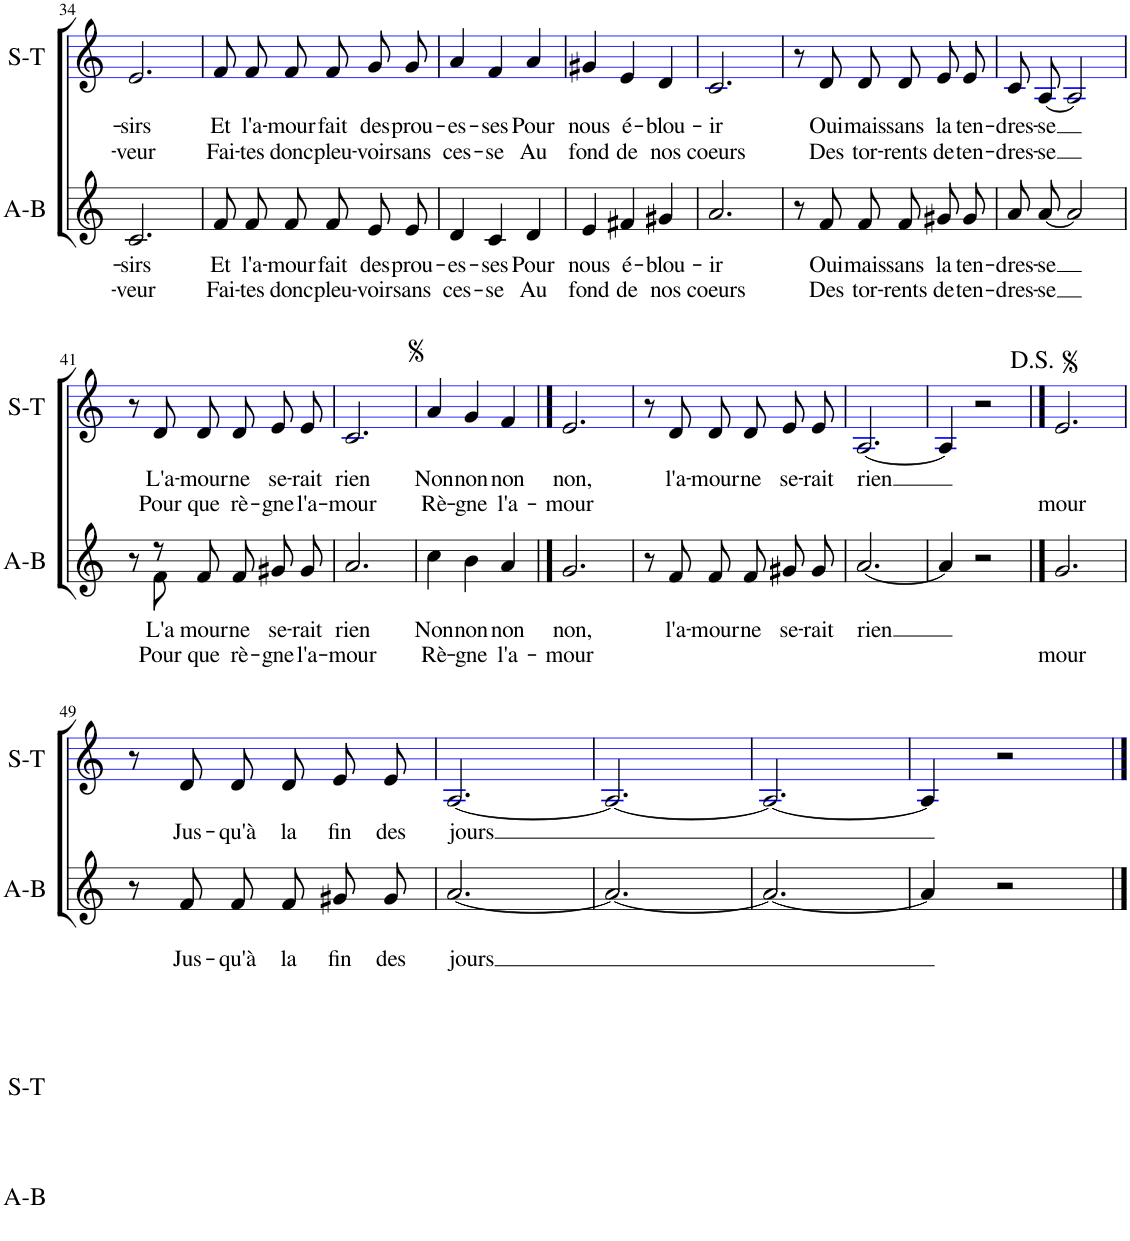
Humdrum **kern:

**kern	**text	**text	**kern	**text	**text
*part2	*part2	*part2	*part1	*part1	*part1
*staff2	*staff2	*staff2	*staff1	*staff1	*staff1
*I"A-B	*	*	*I"S-T	*	*
*I'A-B	*	*	*I'S-T	*	*
!!LO:PB:g=z
*clefG2	*	*	*clefG2	*	*
*k[]	*	*	*k[]	*	*
*M3/4	*	*	*M3/4	*	*
=34	=34	=34	=34	=34	=34
!	!LO:LY:b	!LO:LY:b	!	!LO:LY:b	!LO:LY:b
2.c/	-sirs	-veur	2.e/	-sirs	-veur
=35	=35	=35	=35	=35	=35
!	!LO:LY:b	!LO:LY:b	!	!LO:LY:b	!LO:LY:b
8f/L	Et	Fai-	8f/L	Et	Fai-
!	!LO:LY:b	!LO:LY:b	!	!LO:LY:b	!LO:LY:b
8f/J	l'a-	-tes	8f/J	l'a-	-tes
!	!LO:LY:b	!LO:LY:b	!	!LO:LY:b	!LO:LY:b
8f/L	-mour	donc	8f/L	-mour	donc
!	!LO:LY:b	!LO:LY:b	!	!LO:LY:b	!LO:LY:b
8f/J	fait	pleu-	8f/J	fait	pleu-
!	!LO:LY:b	!LO:LY:b	!	!LO:LY:b	!LO:LY:b
8e/L	des	-voir	8g/L	des	-voir
!	!LO:LY:b	!LO:LY:b	!	!LO:LY:b	!LO:LY:b
8e/J	prou-	sans	8g/J	prou-	sans
=36	=36	=36	=36	=36	=36
!	!LO:LY:b	!LO:LY:b	!	!LO:LY:b	!LO:LY:b
4d/	-es-	ces-	4a/	-es-	ces-
!	!LO:LY:b	!LO:LY:b	!	!LO:LY:b	!LO:LY:b
4c/	-ses	-se	4f/	-ses	-se
!	!LO:LY:b	!LO:LY:b	!	!LO:LY:b	!LO:LY:b
4d/	Pour	Au	4a/	Pour	Au
=37	=37	=37	=37	=37	=37
!	!LO:LY:b	!LO:LY:b	!	!LO:LY:b	!LO:LY:b
4e/	nous	fond	4g#X/	nous	fond
!	!LO:LY:b	!LO:LY:b	!	!LO:LY:b	!LO:LY:b
4f#X/	é-	de	4e/	é-	de
!	!LO:LY:b	!LO:LY:b	!	!LO:LY:b	!LO:LY:b
4g#X/	-blou-	nos	4d/	-blou-	nos
=38	=38	=38	=38	=38	=38
!	!LO:LY:b	!LO:LY:b	!	!LO:LY:b	!LO:LY:b
2.a/	-ir	coeurs	2.c/	-ir	coeurs
=39	=39	=39	=39	=39	=39
8r	.	.	8r	.	.
!	!LO:LY:b	!LO:LY:b	!	!LO:LY:b	!LO:LY:b
8f/	Oui	Des	8d/	Oui	Des
!	!LO:LY:b	!LO:LY:b	!	!LO:LY:b	!LO:LY:b
8f/L	mais	tor-	8d/L	mais	tor-
!	!LO:LY:b	!LO:LY:b	!	!LO:LY:b	!LO:LY:b
8f/J	sans	-rents	8d/J	sans	-rents
!	!LO:LY:b	!LO:LY:b	!	!LO:LY:b	!LO:LY:b
8g#X/L	la	de	8e/L	la	de
!	!LO:LY:b	!LO:LY:b	!	!LO:LY:b	!LO:LY:b
8g#/J	ten-	ten-	8e/J	ten-	ten-
=40	=40	=40	=40	=40	=40
!	!LO:LY:b	!LO:LY:b	!	!LO:LY:b	!LO:LY:b
8a/L	-dres-	-dres-	8c/L	-dres-	-dres-
!	!LO:LY:b	!LO:LY:b	!	!LO:LY:b	!LO:LY:b
[8a/J	-se	-se	[8A/J	-se	-se
2a/]	.	.	2A/]	.	.
!!LO:LB:g=z
=41	=41	=41	=41	=41	=41
*^	*	*	*	*	*
8r	8ryy	.	.	8r	.	.
!	!	!LO:LY:b	!LO:LY:b	!	!LO:LY:b	!LO:LY:b
8r	8f\	L'a	Pour	8d/	L'a-	Pour
!	!	!LO:LY:b	!LO:LY:b	!	!LO:LY:b	!LO:LY:b
8f/L	2ryy	-mour	que	8d/L	-mour	que
!	!	!LO:LY:b	!LO:LY:b	!	!LO:LY:b	!LO:LY:b
8f/J	.	ne	rè-	8d/J	ne	rè-
!	!	!LO:LY:b	!LO:LY:b	!	!LO:LY:b	!LO:LY:b
8g#X/L	.	se-	-gne	8e/L	se-	-gne
!	!	!LO:LY:b	!LO:LY:b	!	!LO:LY:b	!LO:LY:b
8g#/J	.	-rait	l'a-	8e/J	-rait	l'a-
*v	*v	*	*	*	*	*
=42	=42	=42	=42	=42	=42
!	!LO:LY:b	!LO:LY:b	!	!LO:LY:b	!LO:LY:b
2.a/	rien	-mour	2.c/	rien	-mour
=43	=43	=43	=43	=43	=43
!	!LO:LY:b	!LO:LY:b	!	!LO:LY:b	!LO:LY:b
4cc\	Non	Rè-	4a/	Non	Rè-
!	!LO:LY:b	!LO:LY:b	!	!LO:LY:b	!LO:LY:b
4b\	non	-gne	4g/	non	-gne
!	!LO:LY:b	!LO:LY:b	!	!LO:LY:b	!LO:LY:b
4a/	non	l'a-	4f/	non	l'a-
==44	==44	==44	==44	==44	==44
!	!LO:LY:b	!LO:LY:b	!	!LO:LY:b	!LO:LY:b
2.g/	non,	-mour	2.e/	non,	-mour
=45	=45	=45	=45	=45	=45
8r	.	.	8r	.	.
!	!LO:LY:b	!	!	!LO:LY:b	!
8f/	l'a-	.	8d/	l'a-	.
!	!LO:LY:b	!	!	!LO:LY:b	!
8f/L	-mour	.	8d/L	-mour	.
!	!LO:LY:b	!	!	!LO:LY:b	!
8f/J	ne	.	8d/J	ne	.
!	!LO:LY:b	!	!	!LO:LY:b	!
8g#X/L	se-	.	8e/L	se-	.
!	!LO:LY:b	!	!	!LO:LY:b	!
8g#/J	-rait	.	8e/J	-rait	.
=46	=46	=46	=46	=46	=46
!	!LO:LY:b	!	!	!LO:LY:b	!
[2.a/	rien	.	[2.A/	rien	.
=47	=47	=47	=47	=47	=47
4a/]	.	.	4A/]	.	.
2r	.	.	2r	.	.
==48	==48	==48	==48	==48	==48
!	!	!LO:LY:b	!	!	!LO:LY:b
2.g/	.	mour	2.e/	.	mour
!!LO:LB:g=z
=49	=49	=49	=49	=49	=49
8r	.	.	8r	.	.
!	!	!LO:LY:b	!	!	!LO:LY:b
8f/	.	Jus-	8d/	.	Jus-
!	!	!LO:LY:b	!	!	!LO:LY:b
8f/L	.	-qu'à	8d/L	.	-qu'à
!	!	!LO:LY:b	!	!	!LO:LY:b
8f/J	.	la	8d/J	.	la
!	!	!LO:LY:b	!	!	!LO:LY:b
8g#X/L	.	fin	8e/L	.	fin
!	!	!LO:LY:b	!	!	!LO:LY:b
8g#/J	.	des	8e/J	.	des
=50	=50	=50	=50	=50	=50
!	!	!LO:LY:b	!	!	!LO:LY:b
[2.a/	.	jours	[2.A/	.	jours
=51	=51	=51	=51	=51	=51
2.a/_	.	.	2.A/_	.	.
=52	=52	=52	=52	=52	=52
2.a/_	.	.	2.A/_	.	.
=53	=53	=53	=53	=53	=53
4a/]	.	.	4A/]	.	.
2r	.	.	2r	.	.
==	==	==	==	==	==
*-	*-	*-	*-	*-	*-
